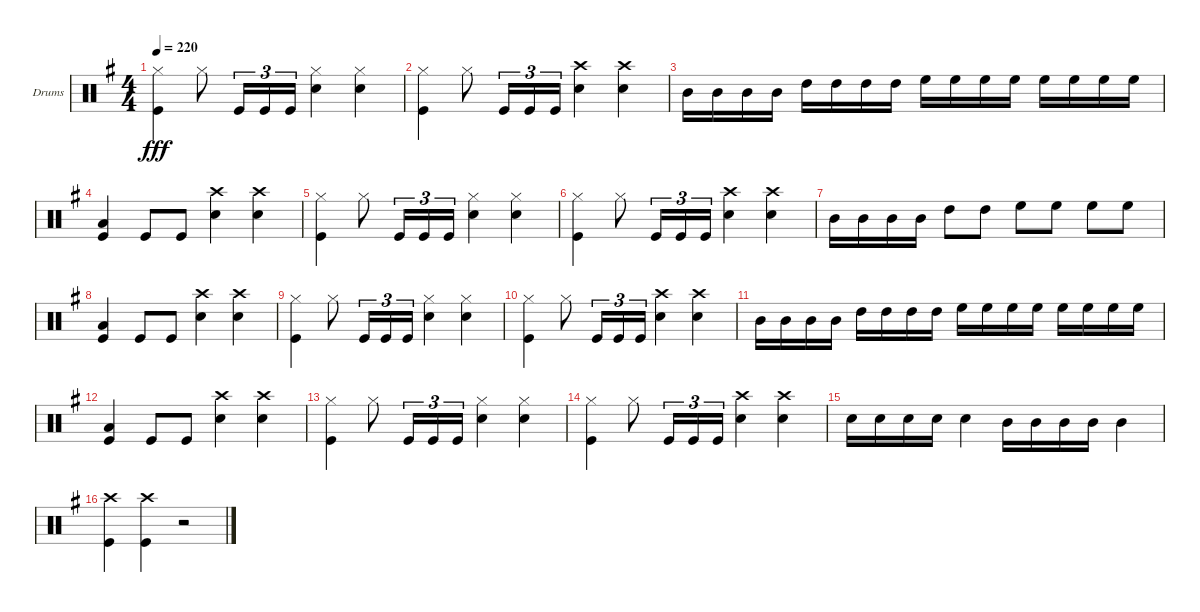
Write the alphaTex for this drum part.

\defaultSystemsLayout 4
\bracketExtendMode groupsimilarinstruments
\firstSystemTrackNameOrientation horizontal
\otherSystemsTrackNameOrientation horizontal
\chordDiagramsInScore
\track ("Lars U." "Drums") {instrument percussion}
\staff {score}
\articulation defaults
\ts (4 4)
\tempo 220
\clef neutral
\ks g
("Kick (hit)" "Hi-Hat (closed)").4{dy fff} "Hi-Hat (closed)".8 "Kick (hit)".16{tu (3 2)} "Kick (hit)".16{tu (3 2)} "Kick (hit)".16{tu (3 2)} ("Snare (hit) 2" "Hi-Hat (closed)").4 ("Snare (hit) 2" "Hi-Hat (closed)").4 |
("Kick (hit)" "Hi-Hat (closed)").4 "Hi-Hat (closed)".8 "Kick (hit)".16{tu (3 2)} "Kick (hit)".16{tu (3 2)} "Kick (hit)".16{tu (3 2)} ("Crash high (hit)" "Snare (hit) 2").4 ("Crash high (hit)" "Snare (hit) 2").4 |
"Mid Tom (hit)".16 "Mid Tom (hit)".16 "Mid Tom (hit)".16 "Mid Tom (hit)".16 "High Tom (hit)".16 "High Tom (hit)".16 "High Tom (hit)".16 "High Tom (hit)".16 "High Floor Tom (hit)".16 "High Floor Tom (hit)".16 "High Floor Tom (hit)".16 "High Floor Tom (hit)".16 "High Floor Tom (hit)".16 "High Floor Tom (hit)".16 "High Floor Tom (hit)".16 "High Floor Tom (hit)".16 |
("Kick (hit)" "Low Tom (hit)").4 "Kick (hit)".8 "Kick (hit)".8 ("Crash high (hit)" "Snare (hit) 2").4 ("Snare (hit) 2" "Crash high (hit)").4 |
("Kick (hit)" "Hi-Hat (closed)").4 "Hi-Hat (closed)".8 "Kick (hit)".16{tu (3 2)} "Kick (hit)".16{tu (3 2)} "Kick (hit)".16{tu (3 2)} ("Snare (hit) 2" "Hi-Hat (closed)").4 ("Snare (hit) 2" "Hi-Hat (closed)").4 |
("Kick (hit)" "Hi-Hat (closed)").4 "Hi-Hat (closed)".8 "Kick (hit)".16{tu (3 2)} "Kick (hit)".16{tu (3 2)} "Kick (hit)".16{tu (3 2)} ("Crash high (hit)" "Snare (hit) 2").4 ("Crash high (hit)" "Snare (hit) 2").4 |
"Mid Tom (hit)".16 "Mid Tom (hit)".16 "Mid Tom (hit)".16 "Mid Tom (hit)".16 "High Tom (hit)".8 "High Tom (hit)".8 "High Floor Tom (hit)".8 "High Floor Tom (hit)".8 "High Floor Tom (hit)".8 "High Floor Tom (hit)".8 |
("Kick (hit)" "Low Tom (hit)").4 "Kick (hit)".8 "Kick (hit)".8 ("Crash high (hit)" "Snare (hit) 2").4 ("Snare (hit) 2" "Crash high (hit)").4 |
("Hi-Hat (closed)" "Kick (hit)").4 "Hi-Hat (closed)".8 "Kick (hit)".16{tu (3 2)} "Kick (hit)".16{tu (3 2)} "Kick (hit)".16{tu (3 2)} ("Snare (hit) 2" "Hi-Hat (closed)").4 ("Snare (hit) 2" "Hi-Hat (closed)").4 |
("Hi-Hat (closed)" "Kick (hit)").4 "Hi-Hat (closed)".8 "Kick (hit)".16{tu (3 2)} "Kick (hit)".16{tu (3 2)} "Kick (hit)".16{tu (3 2)} ("Crash high (hit)" "Snare (hit) 2").4 ("Crash high (hit)" "Snare (hit) 2").4 |
"Mid Tom (hit)".16 "Mid Tom (hit)".16 "Mid Tom (hit)".16 "Mid Tom (hit)".16 "High Tom (hit)".16 "High Tom (hit)".16 "High Tom (hit)".16 "High Tom (hit)".16 "High Floor Tom (hit)".16 "High Floor Tom (hit)".16 "High Floor Tom (hit)".16 "High Floor Tom (hit)".16 "High Floor Tom (hit)".16 "High Floor Tom (hit)".16 "High Floor Tom (hit)".16 "High Floor Tom (hit)".16 |
("Kick (hit)" "Low Tom (hit)").4 "Kick (hit)".8 "Kick (hit)".8 ("Crash high (hit)" "Snare (hit) 2").4 ("Crash high (hit)" "Snare (hit) 2").4 |
("Kick (hit)" "Hi-Hat (closed)").4 "Hi-Hat (closed)".8 "Kick (hit)".16{tu (3 2)} "Kick (hit)".16{tu (3 2)} "Kick (hit)".16{tu (3 2)} ("Hi-Hat (closed)" "Snare (hit) 2").4 ("Snare (hit) 2" "Hi-Hat (closed)").4 |
("Kick (hit)" "Hi-Hat (closed)").4 "Hi-Hat (closed)".8 "Kick (hit)".16{tu (3 2)} "Kick (hit)".16{tu (3 2)} "Kick (hit)".16{tu (3 2)} ("Crash high (hit)" "Snare (hit) 2").4 ("Crash high (hit)" "Snare (hit) 2").4 |
"Snare (hit) 2".16 "Snare (hit) 2".16 "Snare (hit) 2".16 "Snare (hit) 2".16 "Snare (hit) 2".4 "Mid Tom (hit)".16 "Mid Tom (hit)".16 "Mid Tom (hit)".16 "Mid Tom (hit)".16 "Mid Tom (hit)".4 |
("Kick (hit)" "Crash high (hit)").4 ("Kick (hit)" "Crash high (hit)").4 r.2
